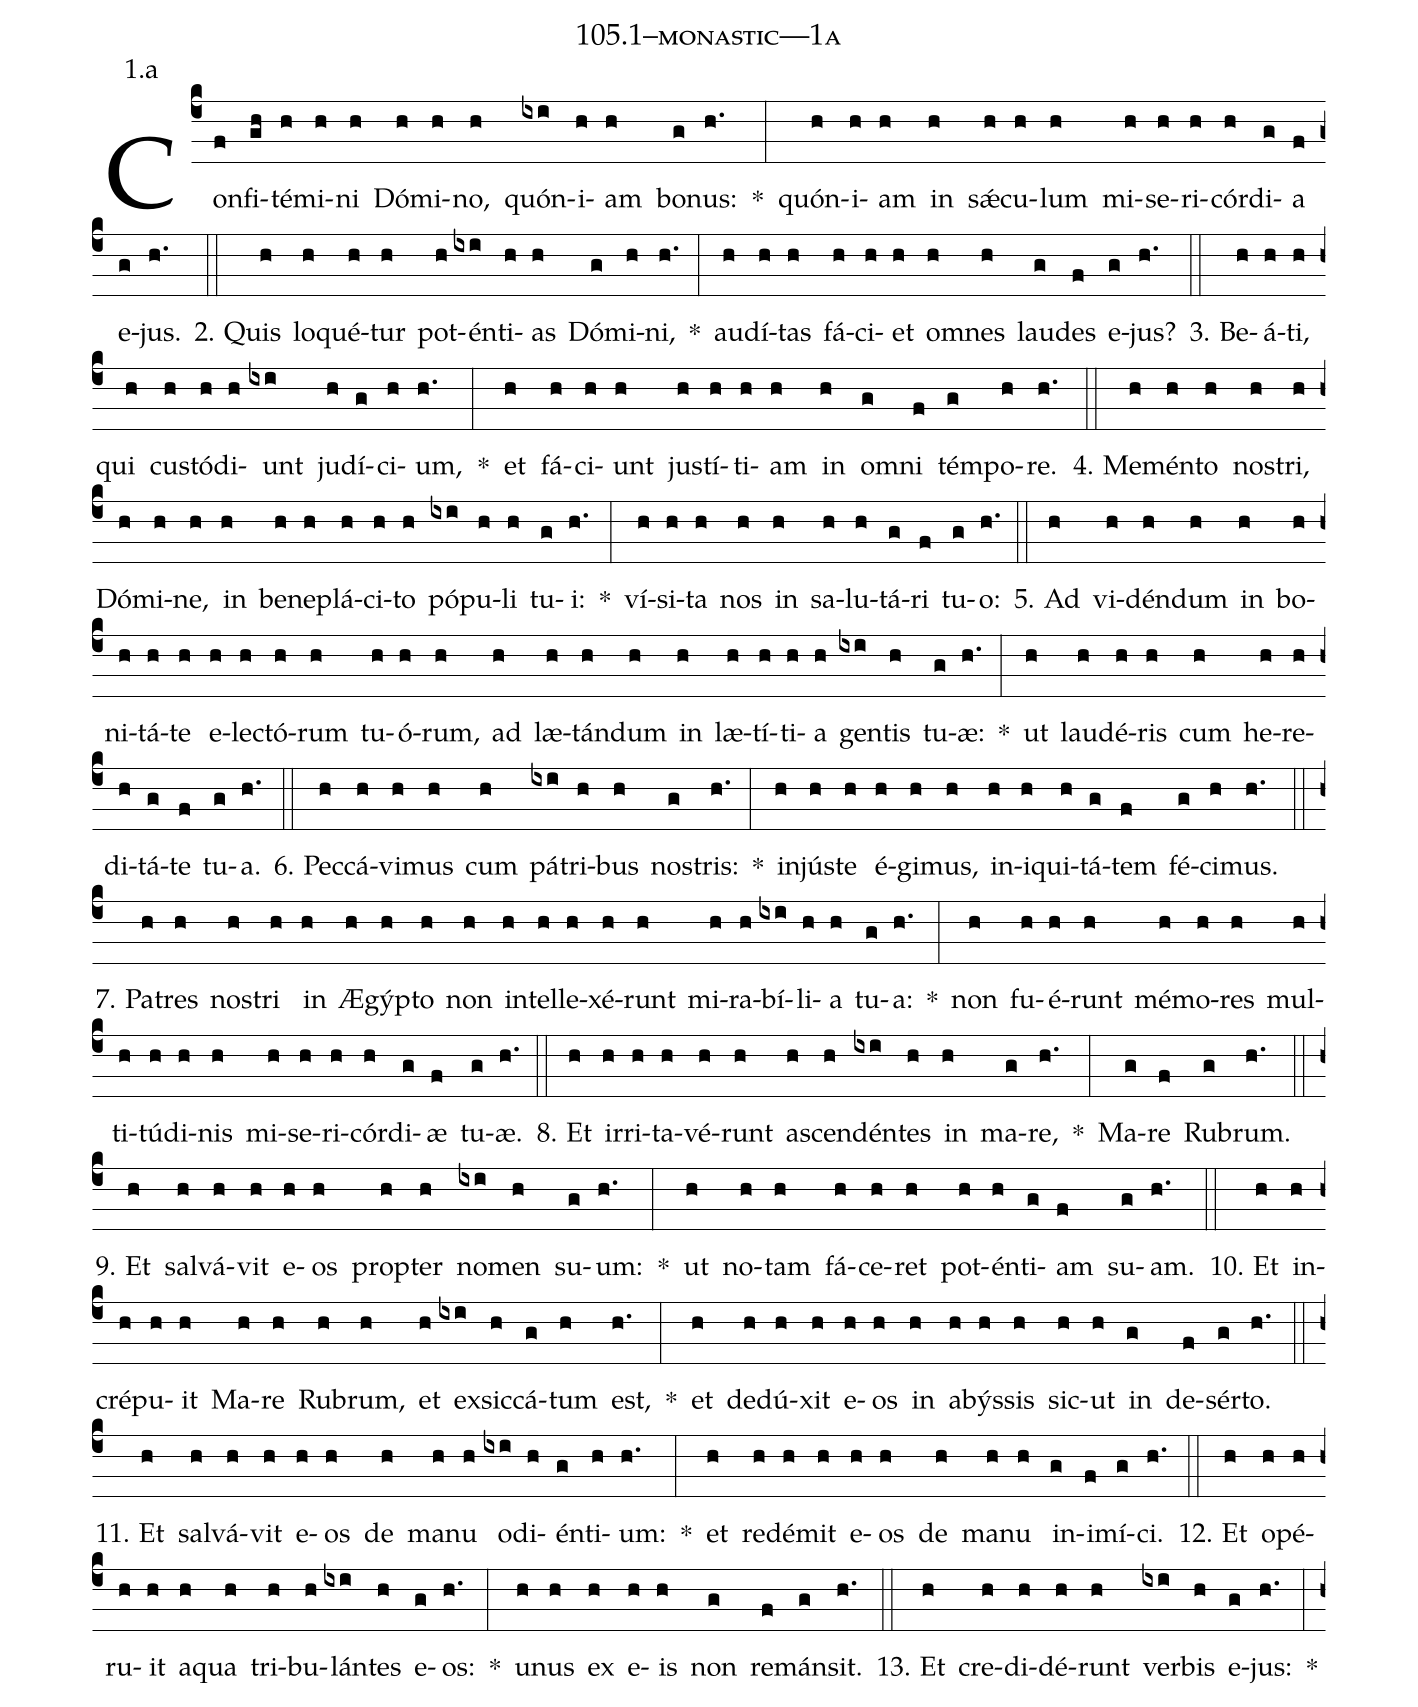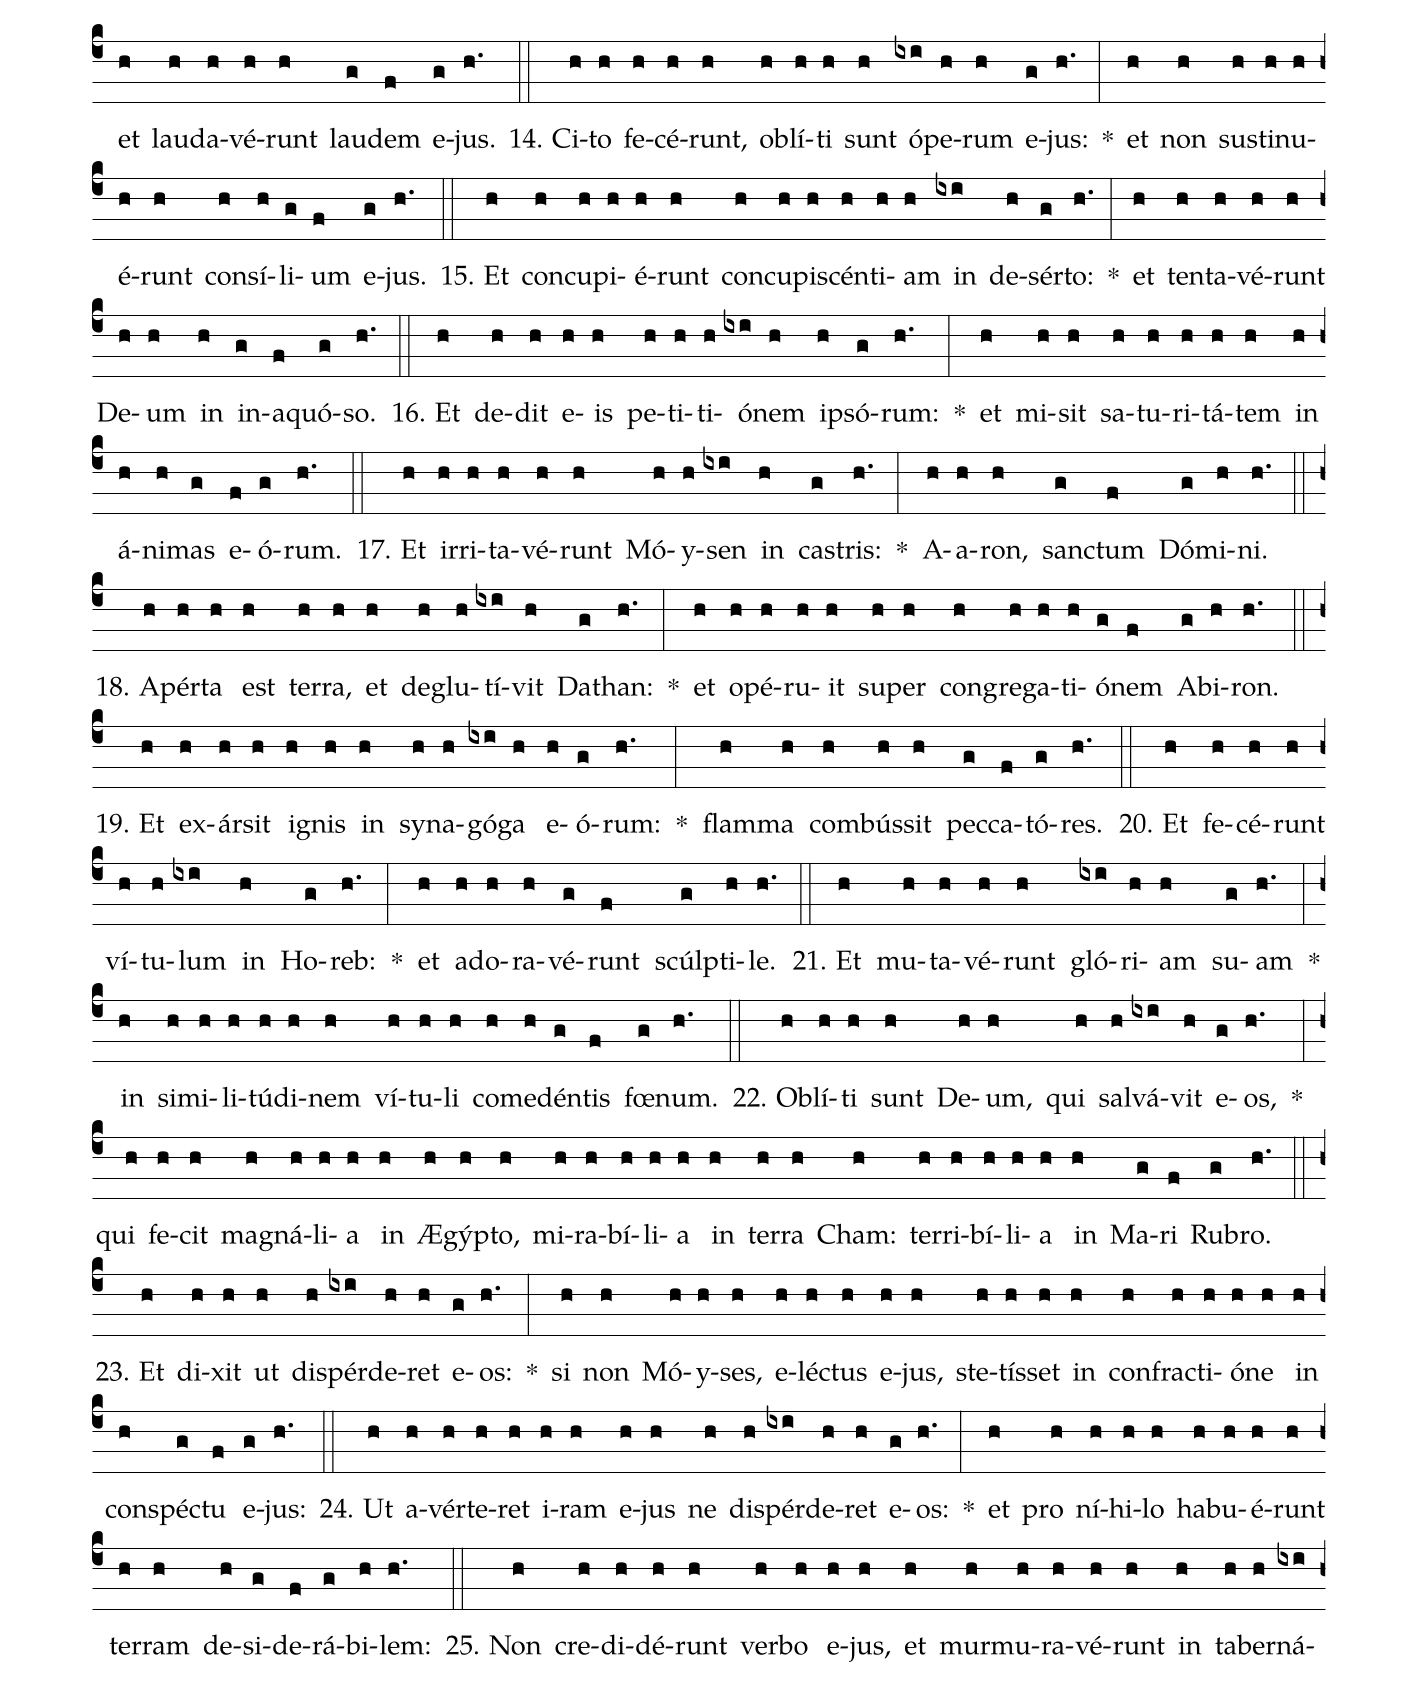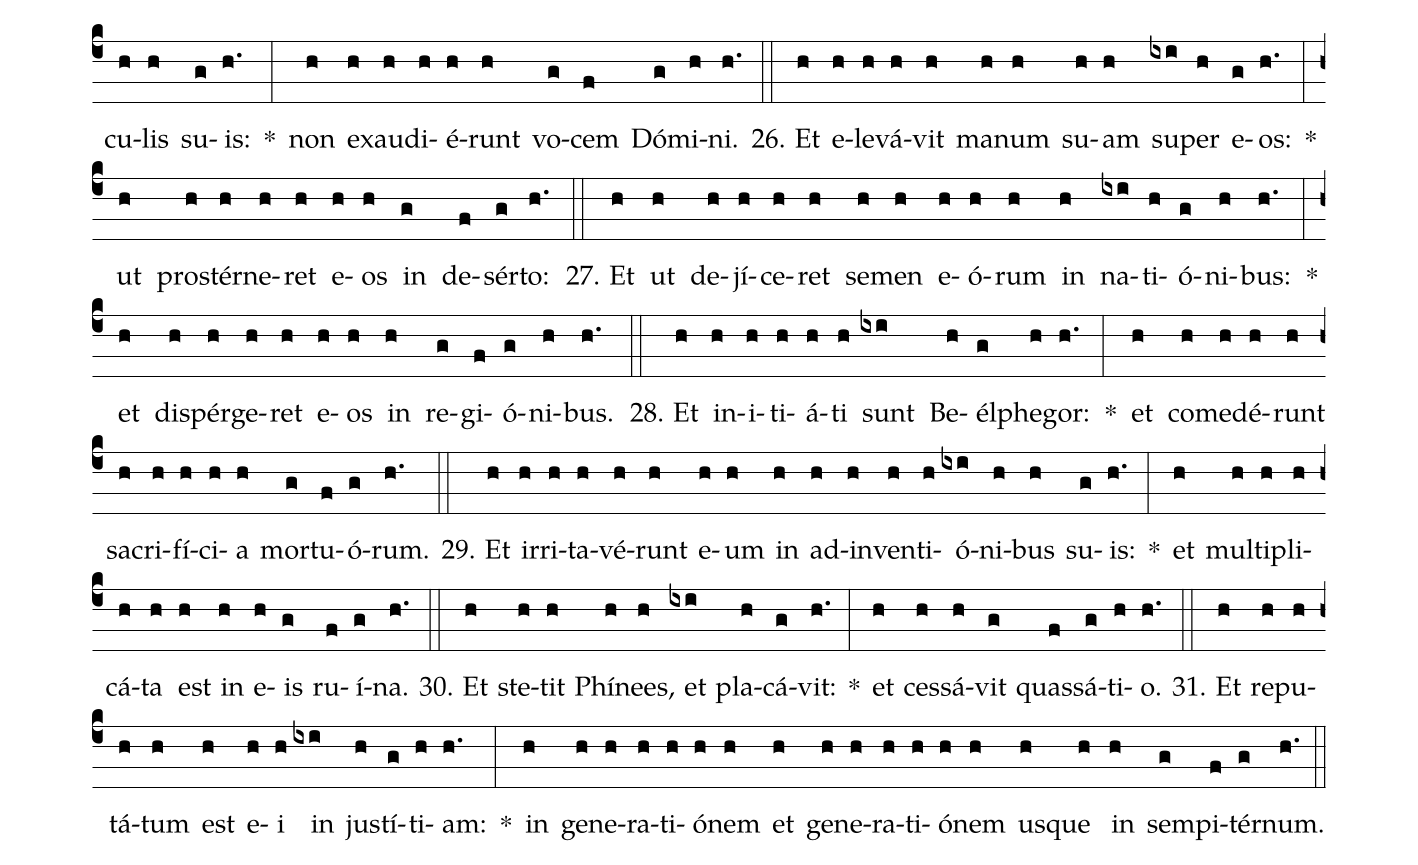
name: 105.1--monastic---1a;
annotation: 1.a;
%%
(c4)Con(f)fi(gh)té(h)mi(h)ni(h) Dó(h)mi(h)no,(h) quón(ixi)i(h)am(h) bo(g)nus:(h.) *(:) quón(h)i(h)am(h) in(h) sǽ(h)cu(h)lum(h) mi(h)se(h)ri(h)cór(h)di(g)a(f) e(g)jus.(h.) (::)
2. Quis(h) lo(h)qué(h)tur(h) pot(h)én(ixi)ti(h)as(h) Dó(g)mi(h)ni,(h.) *(:) au(h)dí(h)tas(h) fá(h)ci(h)et(h) om(h)nes(h) lau(g)des(f) e(g)jus?(h.) (::)
3. Be(h)á(h)ti,(h) qui(h) cus(h)tó(h)di(h)unt(ixi) ju(h)dí(g)ci(h)um,(h.) *(:) et(h) fá(h)ci(h)unt(h) jus(h)tí(h)ti(h)am(h) in(h) om(g)ni(f) tém(g)po(h)re.(h.) (::)
4. Me(h)mén(h)to(h) nos(h)tri,(h) Dó(h)mi(h)ne,(h) in(h) be(h)ne(h)plá(h)ci(h)to(h) pó(ixi)pu(h)li(h) tu(g)i:(h.) *(:) ví(h)si(h)ta(h) nos(h) in(h) sa(h)lu(h)tá(g)ri(f) tu(g)o:(h.) (::)
5. Ad(h) vi(h)dén(h)dum(h) in(h) bo(h)ni(h)tá(h)te(h) e(h)lec(h)tó(h)rum(h) tu(h)ó(h)rum,(h) ad(h) læ(h)tán(h)dum(h) in(h) læ(h)tí(h)ti(h)a(h) gen(ixi)tis(h) tu(g)æ:(h.) *(:) ut(h) lau(h)dé(h)ris(h) cum(h) he(h)re(h)di(h)tá(g)te(f) tu(g)a.(h.) (::)
6. Pec(h)cá(h)vi(h)mus(h) cum(h) pá(ixi)tri(h)bus(h) nos(g)tris:(h.) *(:) in(h)jús(h)te(h) é(h)gi(h)mus,(h) in(h)i(h)qui(h)tá(g)tem(f) fé(g)ci(h)mus.(h.) (::)
7. Pa(h)tres(h) nos(h)tri(h) in(h) Æ(h)gýp(h)to(h) non(h) in(h)tel(h)le(h)xé(h)runt(h) mi(h)ra(h)bí(ixi)li(h)a(h) tu(g)a:(h.) *(:) non(h) fu(h)é(h)runt(h) mé(h)mo(h)res(h) mul(h)ti(h)tú(h)di(h)nis(h) mi(h)se(h)ri(h)cór(h)di(g)æ(f) tu(g)æ.(h.) (::)
8. Et(h) ir(h)ri(h)ta(h)vé(h)runt(h) a(h)scen(h)dén(ixi)tes(h) in(h) ma(g)re,(h.) *(:) Ma(g)re(f) Ru(g)brum.(h.) (::)
9. Et(h) sal(h)vá(h)vit(h) e(h)os(h) prop(h)ter(h) no(ixi)men(h) su(g)um:(h.) *(:) ut(h) no(h)tam(h) fá(h)ce(h)ret(h) pot(h)én(h)ti(g)am(f) su(g)am.(h.) (::)
10. Et(h) in(h)cré(h)pu(h)it(h) Ma(h)re(h) Ru(h)brum,(h) et(h) ex(ixi)sic(h)cá(g)tum(h) est,(h.) *(:) et(h) de(h)dú(h)xit(h) e(h)os(h) in(h) a(h)býs(h)sis(h) sic(h)ut(h) in(g) de(f)sér(g)to.(h.) (::)
11. Et(h) sal(h)vá(h)vit(h) e(h)os(h) de(h) ma(h)nu(h) o(ixi)di(h)én(g)ti(h)um:(h.) *(:) et(h) red(h)é(h)mit(h) e(h)os(h) de(h) ma(h)nu(h) in(g)i(f)mí(g)ci.(h.) (::)
12. Et(h) o(h)pé(h)ru(h)it(h) a(h)qua(h) tri(h)bu(h)lán(ixi)tes(h) e(g)os:(h.) *(:) u(h)nus(h) ex(h) e(h)is(h) non(g) re(f)mán(g)sit.(h.) (::)
13. Et(h) cre(h)di(h)dé(h)runt(h) ver(ixi)bis(h) e(g)jus:(h.) *(:) et(h) lau(h)da(h)vé(h)runt(h) lau(g)dem(f) e(g)jus.(h.) (::)
14. Ci(h)to(h) fe(h)cé(h)runt,(h) ob(h)lí(h)ti(h) sunt(h) ó(ixi)pe(h)rum(h) e(g)jus:(h.) *(:) et(h) non(h) sus(h)ti(h)nu(h)é(h)runt(h) con(h)sí(h)li(g)um(f) e(g)jus.(h.) (::)
15. Et(h) con(h)cu(h)pi(h)é(h)runt(h) con(h)cu(h)pi(h)scén(h)ti(h)am(h) in(ixi) de(h)sér(g)to:(h.) *(:) et(h) ten(h)ta(h)vé(h)runt(h) De(h)um(h) in(h) in(g)a(f)quó(g)so.(h.) (::)
16. Et(h) de(h)dit(h) e(h)is(h) pe(h)ti(h)ti(h)ó(ixi)nem(h) ip(h)só(g)rum:(h.) *(:) et(h) mi(h)sit(h) sa(h)tu(h)ri(h)tá(h)tem(h) in(h) á(h)ni(h)mas(g) e(f)ó(g)rum.(h.) (::)
17. Et(h) ir(h)ri(h)ta(h)vé(h)runt(h) Mó(h)y(h)sen(ixi) in(h) cas(g)tris:(h.) *(:) A(h)a(h)ron,(h) sanc(g)tum(f) Dó(g)mi(h)ni.(h.) (::)
18. A(h)pér(h)ta(h) est(h) ter(h)ra,(h) et(h) de(h)glu(h)tí(ixi)vit(h) Da(g)than:(h.) *(:) et(h) o(h)pé(h)ru(h)it(h) su(h)per(h) con(h)gre(h)ga(h)ti(h)ó(g)nem(f) Ab(g)i(h)ron.(h.) (::)
19. Et(h) ex(h)ár(h)sit(h) i(h)gnis(h) in(h) sy(h)na(h)gó(ixi)ga(h) e(h)ó(g)rum:(h.) *(:) flam(h)ma(h) com(h)bús(h)sit(h) pec(g)ca(f)tó(g)res.(h.) (::)
20. Et(h) fe(h)cé(h)runt(h) ví(h)tu(h)lum(ixi) in(h) Ho(g)reb:(h.) *(:) et(h) ad(h)o(h)ra(h)vé(g)runt(f) scúlp(g)ti(h)le.(h.) (::)
21. Et(h) mu(h)ta(h)vé(h)runt(h) gló(ixi)ri(h)am(h) su(g)am(h.) *(:) in(h) si(h)mi(h)li(h)tú(h)di(h)nem(h) ví(h)tu(h)li(h) com(h)e(h)dén(g)tis(f) fœ(g)num.(h.) (::)
22. Ob(h)lí(h)ti(h) sunt(h) De(h)um,(h) qui(h) sal(h)vá(ixi)vit(h) e(g)os,(h.) *(:) qui(h) fe(h)cit(h) ma(h)gná(h)li(h)a(h) in(h) Æ(h)gýp(h)to,(h) mi(h)ra(h)bí(h)li(h)a(h) in(h) ter(h)ra(h) Cham:(h) ter(h)ri(h)bí(h)li(h)a(h) in(h) Ma(g)ri(f) Ru(g)bro.(h.) (::)
23. Et(h) di(h)xit(h) ut(h) dis(h)pér(ixi)de(h)ret(h) e(g)os:(h.) *(:) si(h) non(h) Mó(h)y(h)ses,(h) e(h)léc(h)tus(h) e(h)jus,(h) ste(h)tís(h)set(h) in(h) con(h)frac(h)ti(h)ó(h)ne(h) in(h) con(h)spéc(g)tu(f) e(g)jus:(h.) (::)
24. Ut(h) a(h)vér(h)te(h)ret(h) i(h)ram(h) e(h)jus(h) ne(h) dis(h)pér(ixi)de(h)ret(h) e(g)os:(h.) *(:) et(h) pro(h) ní(h)hi(h)lo(h) ha(h)bu(h)é(h)runt(h) ter(h)ram(h) de(h)si(g)de(f)rá(g)bi(h)lem:(h.) (::)
25. Non(h) cre(h)di(h)dé(h)runt(h) ver(h)bo(h) e(h)jus,(h) et(h) mur(h)mu(h)ra(h)vé(h)runt(h) in(h) ta(h)ber(h)ná(ixi)cu(h)lis(h) su(g)is:(h.) *(:) non(h) ex(h)au(h)di(h)é(h)runt(h) vo(g)cem(f) Dó(g)mi(h)ni.(h.) (::)
26. Et(h) e(h)le(h)vá(h)vit(h) ma(h)num(h) su(h)am(h) su(ixi)per(h) e(g)os:(h.) *(:) ut(h) pro(h)stér(h)ne(h)ret(h) e(h)os(h) in(g) de(f)sér(g)to:(h.) (::)
27. Et(h) ut(h) de(h)jí(h)ce(h)ret(h) se(h)men(h) e(h)ó(h)rum(h) in(h) na(ixi)ti(h)ó(g)ni(h)bus:(h.) *(:) et(h) di(h)spér(h)ge(h)ret(h) e(h)os(h) in(h) re(g)gi(f)ó(g)ni(h)bus.(h.) (::)
28. Et(h) in(h)i(h)ti(h)á(h)ti(h) sunt(ixi) Be(h)él(g)phe(h)gor:(h.) *(:) et(h) com(h)e(h)dé(h)runt(h) sa(h)cri(h)fí(h)ci(h)a(h) mor(g)tu(f)ó(g)rum.(h.) (::)
29. Et(h) ir(h)ri(h)ta(h)vé(h)runt(h) e(h)um(h) in(h) ad(h)in(h)ven(h)ti(h)ó(ixi)ni(h)bus(h) su(g)is:(h.) *(:) et(h) mul(h)ti(h)pli(h)cá(h)ta(h) est(h) in(h) e(h)is(g) ru(f)í(g)na.(h.) (::)
30. Et(h) ste(h)tit(h) Phí(h)nees,(h) et(ixi) pla(h)cá(g)vit:(h.) *(:) et(h) ces(h)sá(h)vit(g) quas(f)sá(g)ti(h)o.(h.) (::)
31. Et(h) re(h)pu(h)tá(h)tum(h) est(h) e(h)i(h) in(ixi) jus(h)tí(g)ti(h)am:(h.) *(:) in(h) ge(h)ne(h)ra(h)ti(h)ó(h)nem(h) et(h) ge(h)ne(h)ra(h)ti(h)ó(h)nem(h) us(h)que(h) in(h) sem(g)pi(f)tér(g)num.(h.) (::)
